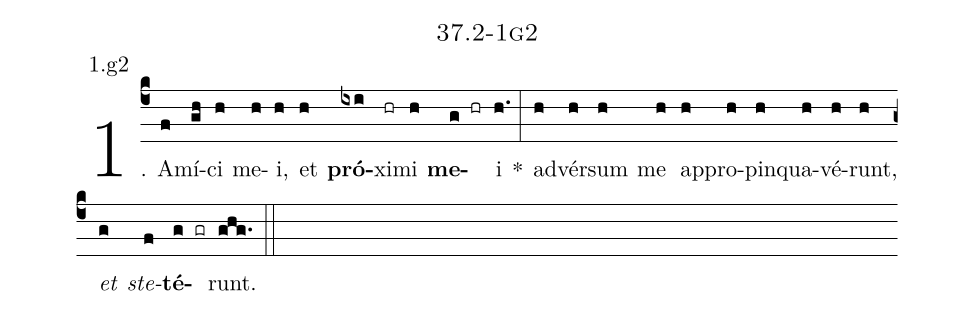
name: 37.2-1g2;
annotation: 1.g2;
%%
(c4)1. A(f)mí(gh)ci(h) me(h)i,(h) et(h) <b>pró</b>(ixi)xi(hr)mi(h) <b>me</b>(g hr)i(h.) *(:) ad(h)vér(h)sum(h) me(h) ap(h)pro(h)pin(h)qua(h)vé(h)runt,(h) <i>et</i>(g) <i>ste</i>(f)<b>té</b>(g gr)runt.(ghg.) (::)


%E(h) u(h) o(g) u(f) a(g) e.(ghg.) (::)
